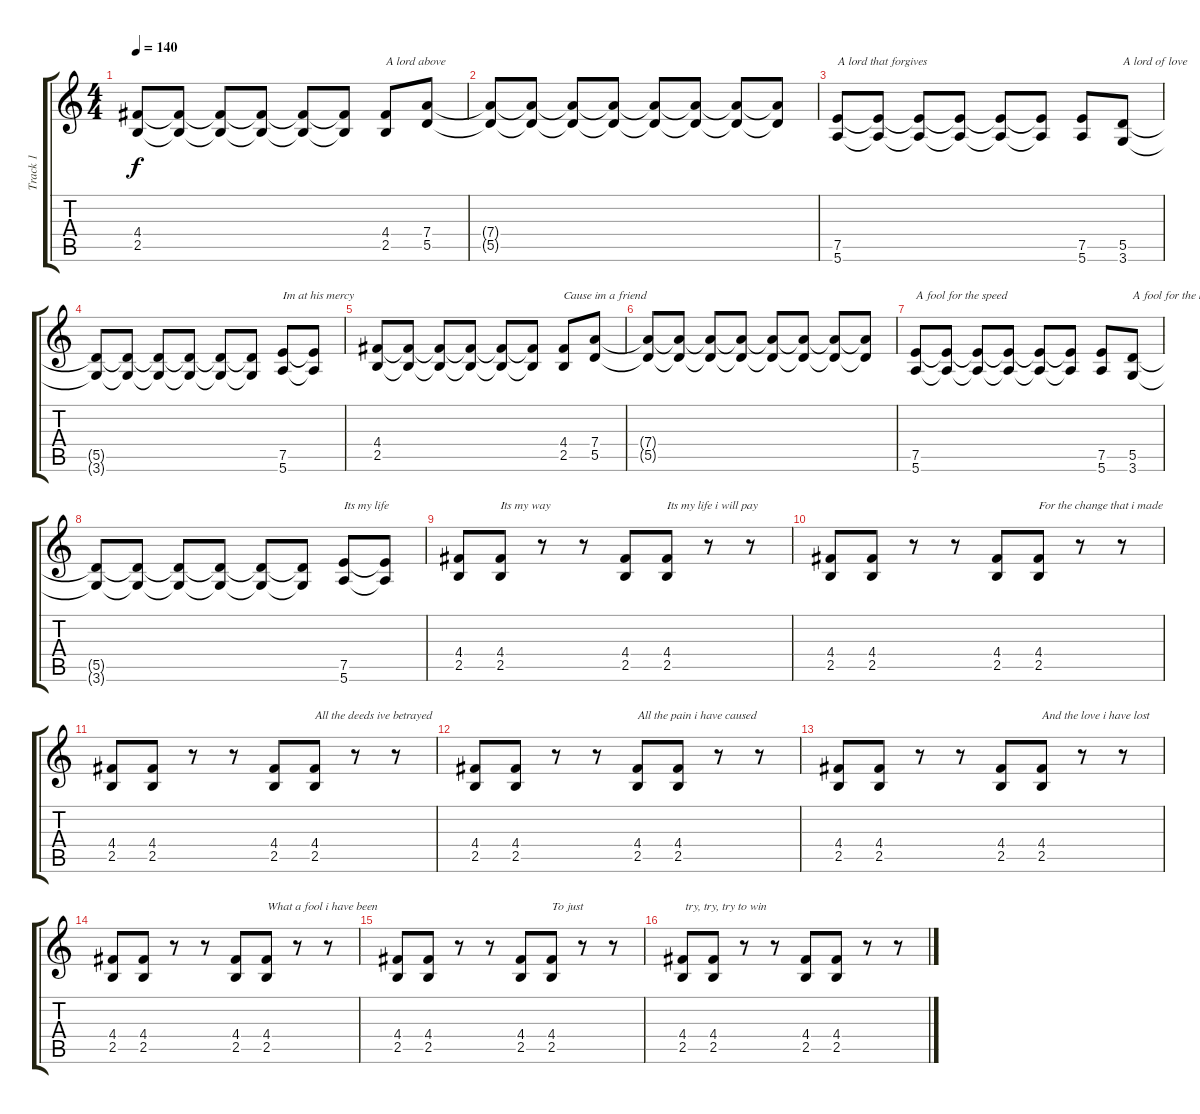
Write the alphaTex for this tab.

\track ("Track 1" "Track 1") {instrument distortionguitar}
\staff {score tabs}
\tuning (E4 B3 G3 D3 A2 E2) {hide}
\ts (4 4)
\tempo 140
\clef g2
\ks c
(4.4 2.5).8{dy f} (4.4{t} 2.5{t}).8 (4.4{t} 2.5{t}).8 (4.4{t} 2.5{t}).8 (4.4{t} 2.5{t}).8 (4.4{t} 2.5{t}).8 (4.4 2.5).8{txt "A lord above"} (7.4 5.5).8 |
(7.4{t} 5.5{t}).8 (7.4{t} 5.5{t}).8 (7.4{t} 5.5{t}).8 (7.4{t} 5.5{t}).8 (7.4{t} 5.5{t}).8 (7.4{t} 5.5{t}).8 (7.4{t} 5.5{t}).8 (7.4{t} 5.5{t}).8 |
(7.5 5.6).8{txt "A lord that forgives"} (7.5{t} 5.6{t}).8 (7.5{t} 5.6{t}).8 (7.5{t} 5.6{t}).8 (7.5{t} 5.6{t}).8 (7.5{t} 5.6{t}).8 (7.5 5.6).8 (5.5 3.6).8{txt "A lord of love"} |
(5.5{t} 3.6{t}).8 (5.5{t} 3.6{t}).8 (5.5{t} 3.6{t}).8 (5.5{t} 3.6{t}).8 (5.5{t} 3.6{t}).8 (5.5{t} 3.6{t}).8 (7.5 5.6).8{txt "Im at his mercy"} (7.5{t} 5.6{t}).8 |
(4.4 2.5).8 (4.4{t} 2.5{t}).8 (4.4{t} 2.5{t}).8 (4.4{t} 2.5{t}).8 (4.4{t} 2.5{t}).8 (4.4{t} 2.5{t}).8 (4.4 2.5).8{txt "Cause im a friend"} (7.4 5.5).8 |
(7.4{t} 5.5{t}).8 (7.4{t} 5.5{t}).8 (7.4{t} 5.5{t}).8 (7.4{t} 5.5{t}).8 (7.4{t} 5.5{t}).8 (7.4{t} 5.5{t}).8 (7.4{t} 5.5{t}).8 (7.4{t} 5.5{t}).8 |
(7.5 5.6).8{txt "A fool for the speed"} (7.5{t} 5.6{t}).8 (7.5{t} 5.6{t}).8 (7.5{t} 5.6{t}).8 (7.5{t} 5.6{t}).8 (7.5{t} 5.6{t}).8 (7.5 5.6).8 (5.5 3.6).8{txt "A fool for the kill"} |
(5.5{t} 3.6{t}).8 (5.5{t} 3.6{t}).8 (5.5{t} 3.6{t}).8 (5.5{t} 3.6{t}).8 (5.5{t} 3.6{t}).8 (5.5{t} 3.6{t}).8 (7.5 5.6).8{txt "Its my life"} (7.5{t} 5.6{t}).8 |
(4.4 2.5).8{volume 14 instrument distortionguitar} (4.4 2.5).8{txt "Its my way"} r.8 r.8 (4.4 2.5).8 (4.4 2.5).8{txt "Its my life i will pay"} r.8 r.8 |
(4.4 2.5).8 (4.4 2.5).8 r.8 r.8 (4.4 2.5).8 (4.4 2.5).8{txt "For the change that i made"} r.8 r.8 |
(4.4 2.5).8{instrument distortionguitar} (4.4 2.5).8 r.8 r.8 (4.4 2.5).8 (4.4 2.5).8{txt "All the deeds ive betrayed"} r.8 r.8 |
(4.4 2.5).8 (4.4 2.5).8 r.8 r.8 (4.4 2.5).8{txt "All the pain i have caused"} (4.4 2.5).8 r.8 r.8 |
(4.4 2.5).8{instrument distortionguitar} (4.4 2.5).8 r.8 r.8 (4.4 2.5).8 (4.4 2.5).8{txt "And the love i have lost"} r.8 r.8 |
(4.4 2.5).8 (4.4 2.5).8 r.8 r.8 (4.4 2.5).8 (4.4 2.5).8{txt "What a fool i have been"} r.8 r.8 |
(4.4 2.5).8{instrument distortionguitar} (4.4 2.5).8 r.8 r.8 (4.4 2.5).8 (4.4 2.5).8{txt "To just"} r.8 r.8 |
(4.4 2.5).8{txt " try, try, try to win"} (4.4 2.5).8 r.8 r.8 (4.4 2.5).8 (4.4 2.5).8 r.8 r.8
